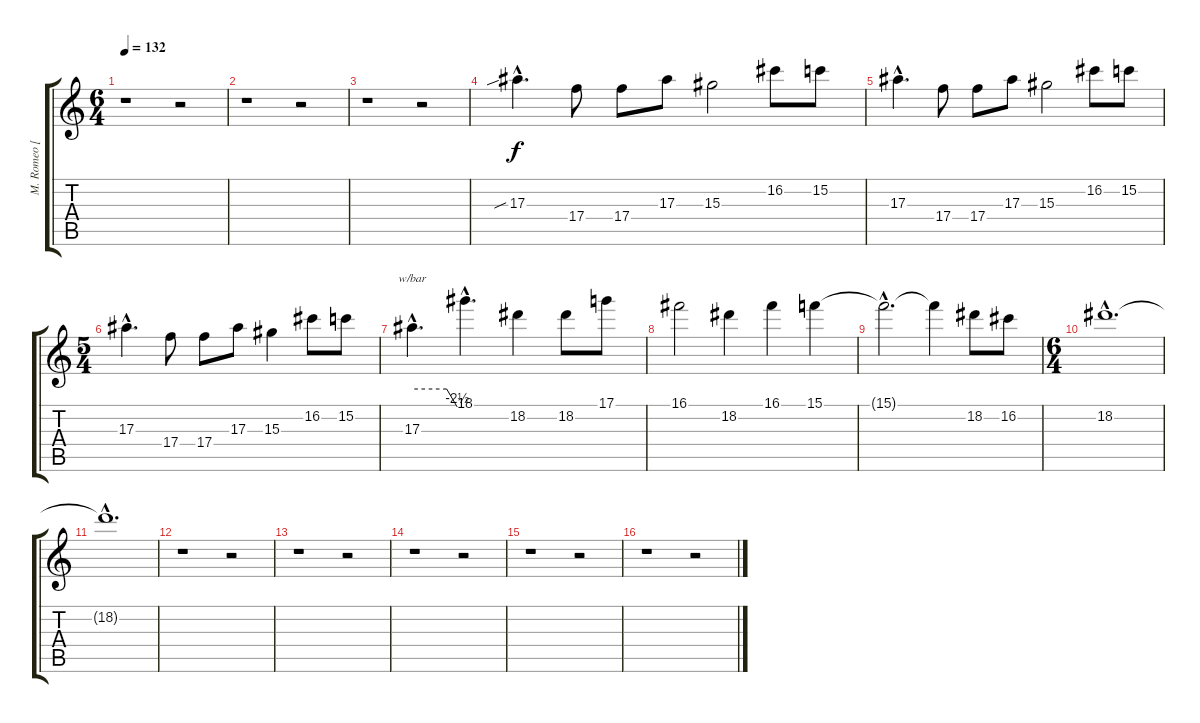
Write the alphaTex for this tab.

\track ("M. Romeo [Solo, Fills, Acoustic]" "M. Romeo [") {instrument distortionguitar}
\staff {score tabs}
\tuning (D4 A3 F3 C3 G2 D2) {hide}
\ts (6 4)
\tempo 132
\clef g2
\ks c
r.1{dy f} r.2 |
r.1 r.2 |
r.1 r.2 |
17.3{sib hac}.4{d volume 16} 17.4.8 17.4.8 17.3.8 15.3.2 16.2.8 15.2.8 |
17.3{hac}.4{d} 17.4.8 17.4.8 17.3.8 15.3.2 16.2.8 15.2.8 |
\ts (5 4)
17.3{hac}.4{d} 17.4.8 17.4.8 17.3.8 15.3.4 16.2.8 15.2.8 |
17.3{hac}.4{d tbe (custom default 0 0 46 0 60 -10)} 18.1{hac}.4{d} 18.2.4 18.2.8 17.1.8 |
16.1.2 18.2.4 16.1.4 15.1.4 |
15.1{hac t}.2{d} 15.1{t}.4 18.2.8 16.2.8 |
\ts (6 4)
18.2{hac}.1{d volume 0} |
18.2{hac t}.1{d} |
r.1 r.2 |
r.1 r.2 |
r.1 r.2 |
r.1 r.2 |
r.1 r.2
